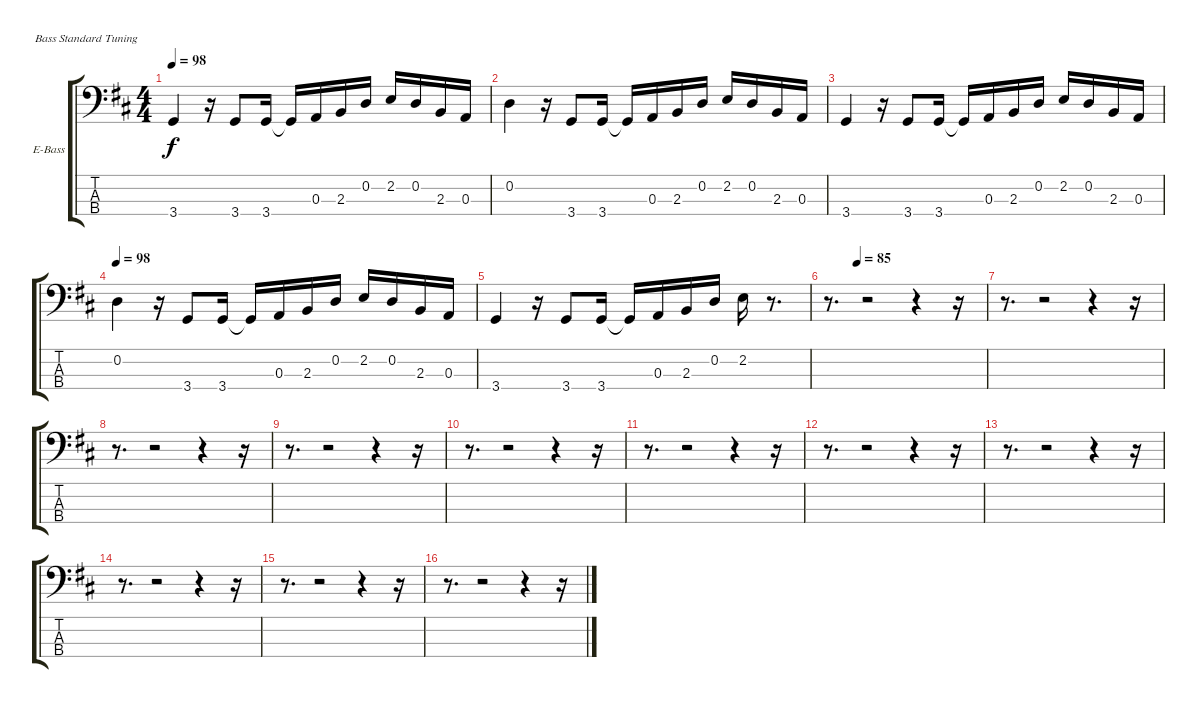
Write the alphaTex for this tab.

\bracketExtendMode groupsimilarinstruments
\firstSystemTrackNameOrientation horizontal
\otherSystemsTrackNameOrientation horizontal
\track ("Bass" "E-Bass") {instrument electricbassfinger}
\staff {score tabs}
\tuning (G2 D2 A1 E1)
\ts (4 4)
\tempo 98
\clef f4
\ks d
3.4.4{dy f} r.16 3.4.8 3.4.16 3.4{t}.16 0.3.16 2.3.16 0.2.16 2.2.16 0.2.16 2.3.16 0.3.16 |
0.2.4 r.16 3.4.8 3.4.16 3.4{t}.16 0.3.16 2.3.16 0.2.16 2.2.16 0.2.16 2.3.16 0.3.16 |
3.4.4 r.16 3.4.8 3.4.16 3.4{t}.16 0.3.16 2.3.16 0.2.16 2.2.16 0.2.16 2.3.16 0.3.16 |
\tempo 98
0.2.4 r.16 3.4.8 3.4.16 3.4{t}.16 0.3.16 2.3.16 0.2.16 2.2.16 0.2.16 2.3.16 0.3.16 |
3.4.4 r.16 3.4.8 3.4.16 3.4{t}.16 0.3.16 2.3.16 0.2.16 2.2.16 r.8{d} |
\tempo (85 0.1875)
r.8{d} r.2 r.4 r.16 |
r.8{d} r.2 r.4 r.16 |
r.8{d} r.2 r.4 r.16 |
r.8{d} r.2 r.4 r.16 |
r.8{d} r.2 r.4 r.16 |
r.8{d} r.2 r.4 r.16 |
r.8{d} r.2 r.4 r.16 |
r.8{d} r.2 r.4 r.16 |
r.8{d} r.2 r.4 r.16 |
r.8{d} r.2 r.4 r.16 |
r.8{d} r.2 r.4 r.16
